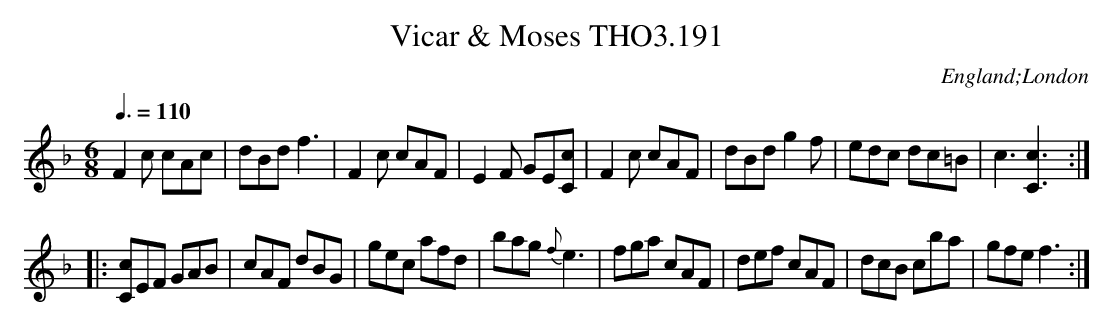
X:1
T:Vicar & Moses THO3.191
O:England;London
M:6/8
L:1/8
Q:3/8=110
K:F
F2 c cAc|dBd f3|F2 c cAF|E2 F GE[cC]|F2 c cAF|dBd g2 f|edc dc=B|c3[c3C3]:|
|:[cC]EF GAB| cAF dBG|gec afd|bag {f}e3|fga cAF|def cAF|dcB cba|gfe f3:|
